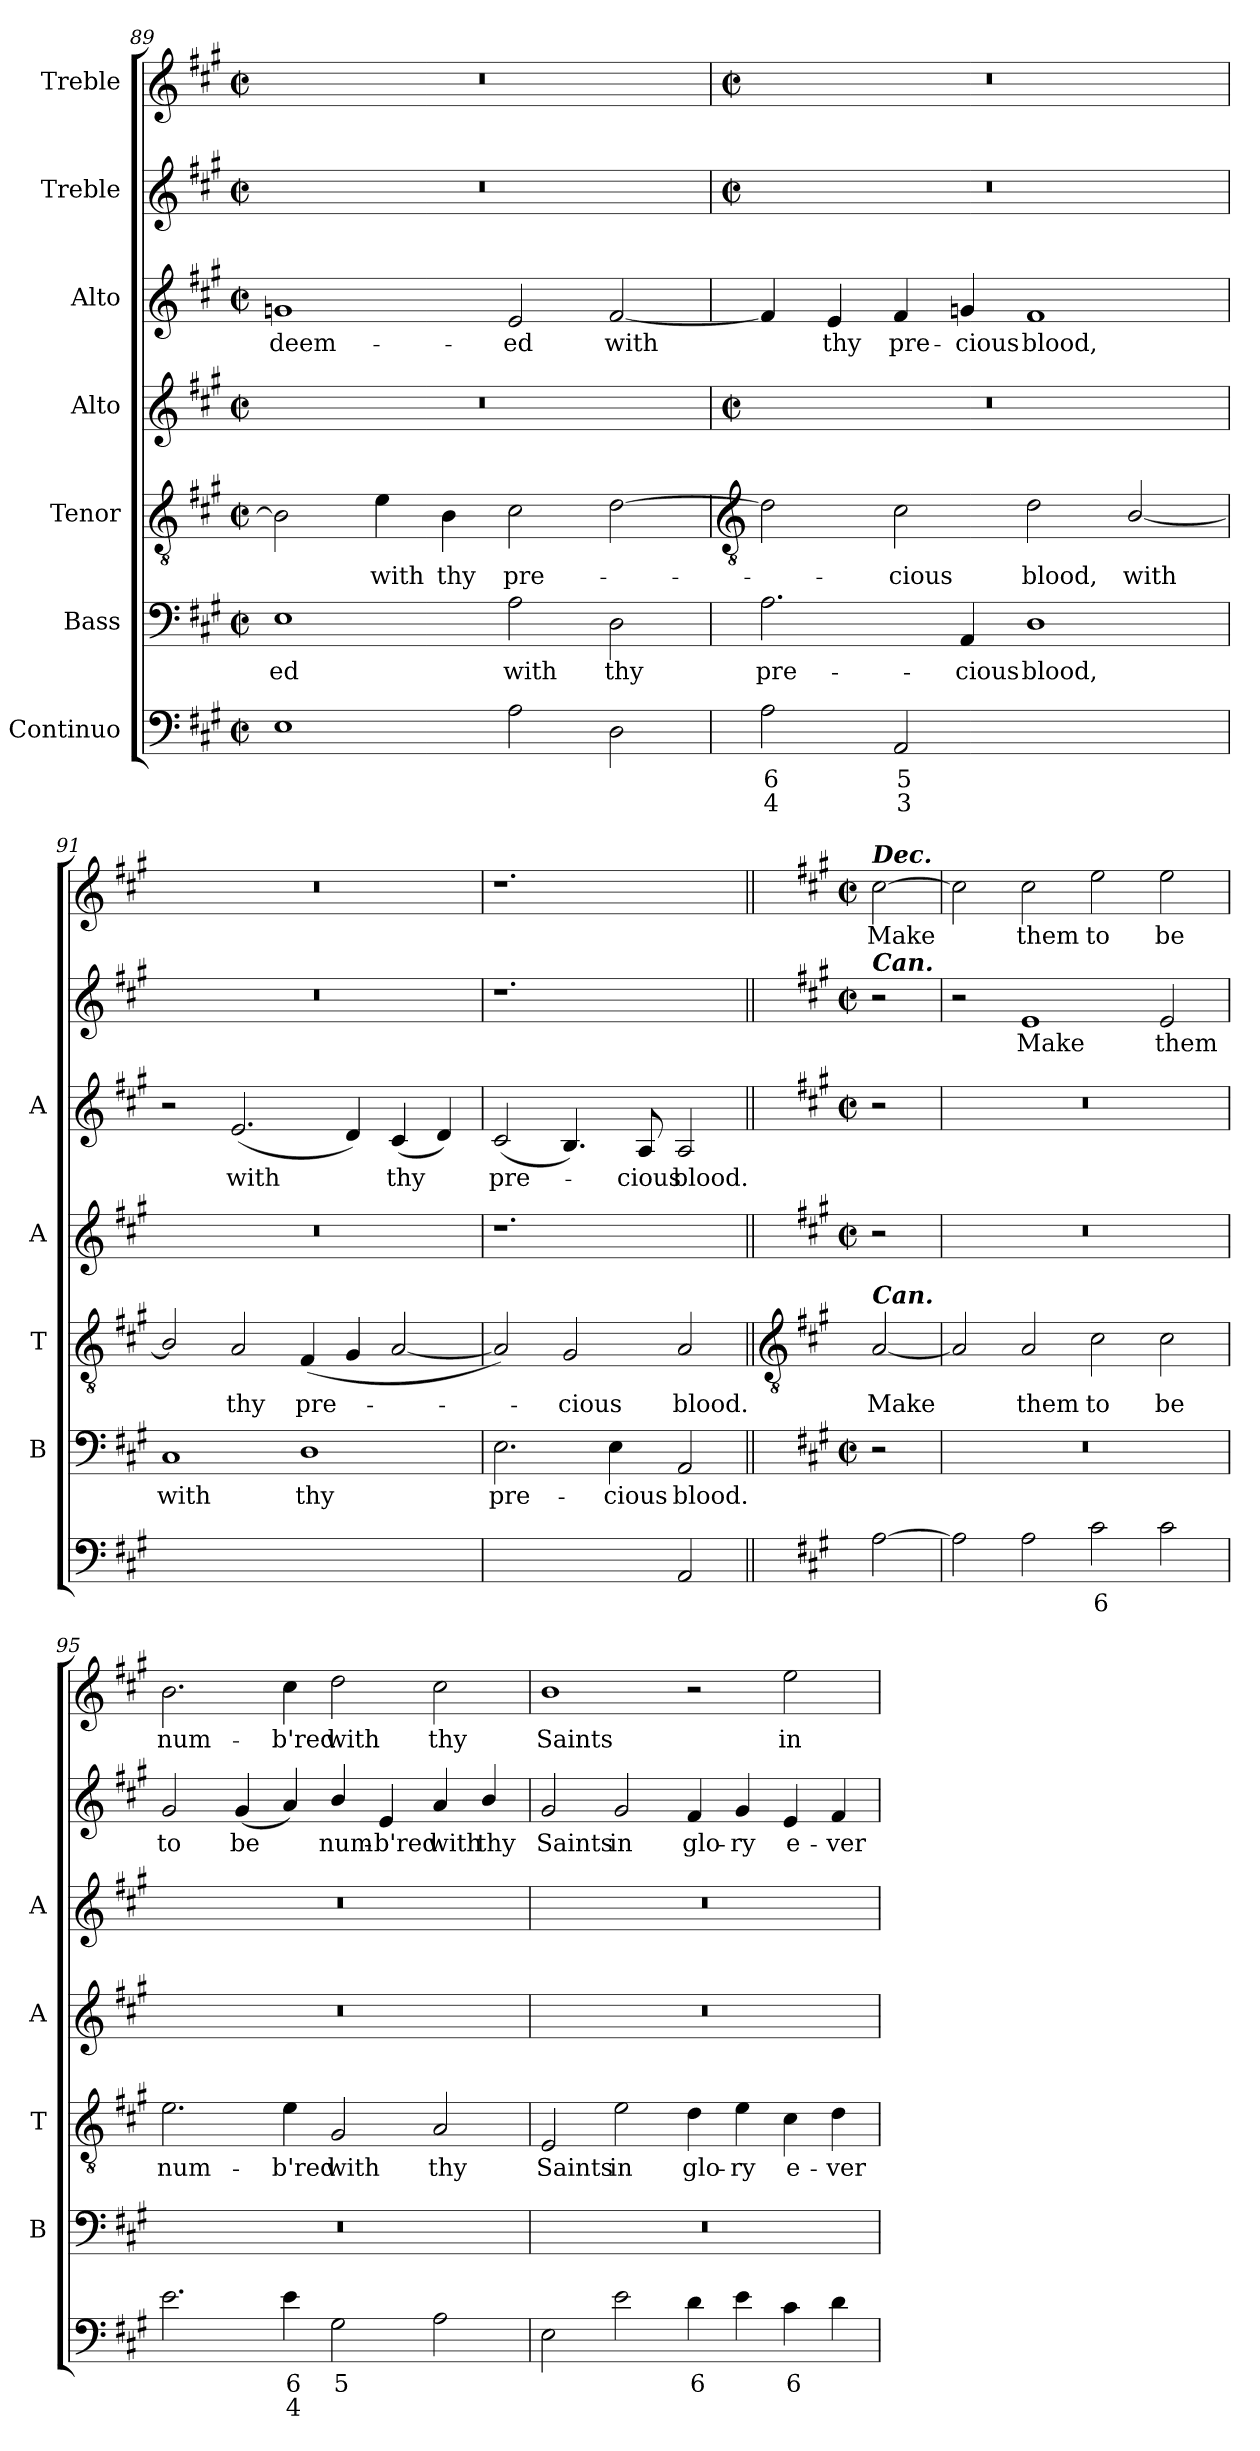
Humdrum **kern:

**kern	**text	**text	**kern	**text	**kern	**text	**kern	**kern	**text	**kern	**text	**kern	**text
*part7	*part7	*part7	*part6	*part6	*part5	*part5	*part4	*part3	*part3	*part2	*part2	*part1	*part1
*staff7	*staff7	*staff7	*staff6	*staff6	*staff5	*staff5	*staff4	*staff3	*staff3	*staff2	*staff2	*staff1	*staff1
*I"Continuo	*	*	*I"Bass	*	*I"Tenor	*	*I"Alto	*I"Alto	*	*I"Treble	*	*I"Treble	*
*	*	*	*I'B	*	*I'T	*	*I'A	*I'A	*	*	*	*	*
*clefF4	*	*	*clefF4	*	*clefGv2	*	*clefG2	*clefG2	*	*clefG2	*	*clefG2	*
*k[f#c#g#]	*	*	*k[f#c#g#]	*	*k[f#c#g#]	*	*k[f#c#g#]	*k[f#c#g#]	*	*k[f#c#g#]	*	*k[f#c#g#]	*
*A:	*	*	*A:	*	*A:	*	*A:	*A:	*	*A:	*	*A:	*
*M4/2	*	*	*M4/2	*	*M4/2	*	*M4/2	*M4/2	*	*M4/2	*	*M4/2	*
*met(c|)	*	*	*met(c|)	*	*met(c|)	*	*met(c|)	*met(c|)	*	*met(c|)	*	*met(c|)	*
=89	=89	=89	=89	=89	=89	=89	=89	=89	=89	=89	=89	=89	=89
!	!	!	!	!LO:LY:b	!	!	!	!	!LO:LY:b	!	!	!	!
1E	.	.	1E	-ed	2B]	.	0r	1gn	-deem-	0r	.	0r	.
!	!	!	!	!	!	!LO:LY:b	!	!	!	!	!	!	!
.	.	.	.	.	4e	with	.	.	.	.	.	.	.
!	!	!	!	!	!	!LO:LY:b	!	!	!	!	!	!	!
.	.	.	.	.	4B	thy	.	.	.	.	.	.	.
!	!	!	!	!LO:LY:b	!	!LO:LY:b	!	!	!LO:LY:b	!	!	!	!
2A	.	.	2A	with	2c#	pre-	.	2e	-ed	.	.	.	.
!	!	!	!	!LO:LY:b	!	!	!	!	!LO:LY:b	!	!	!	!
2D	.	.	2D	thy	[2d	.	.	[2f#	with	.	.	.	.
!!LO:LB:g=z
=90	=90	=90	=90	=90	=90	=90	=90	=90	=90	=90	=90	=90	=90
*	*	*	*	*	*clefGv2	*	*	*	*	*	*	*	*
*	*	*	*	*	*	*	*M4/2	*	*	*M4/2	*	*M4/2	*
*	*	*	*	*	*	*	*met(c|)	*	*	*met(c|)	*	*met(c|)	*
!	!LO:LY:b	!LO:LY:b	!	!LO:LY:b	!	!	!	!	!	!	!	!	!
2A	6	4	2.A	pre-	2d]	.	0r	4f#]	.	0r	.	0r	.
!	!	!	!	!	!	!	!	!	!LO:LY:b	!	!	!	!
.	.	.	.	.	.	.	.	4e	thy	.	.	.	.
!	!LO:LY:b	!LO:LY:b	!	!	!	!LO:LY:b	!	!	!LO:LY:b	!	!	!	!
2AA	5	3	.	.	2c#	cious	.	4f#	pre-	.	.	.	.
!	!	!	!	!LO:LY:b	!	!	!	!	!LO:LY:b	!	!	!	!
.	.	.	4AA	-cious	.	.	.	4gn	-cious	.	.	.	.
!	!LO:LY:b	!	!	!LO:LY:b	!	!LO:LY:b	!	!	!LO:LY:b	!	!	!	!
[2Dyy	5	.	1D	blood,	2d	blood,	.	1f#	blood,	.	.	.	.
!	!LO:LY:b	!	!	!	!	!LO:LY:b	!	!	!	!	!	!	!
2Dyy]	6	.	.	.	[2B/	with	.	.	.	.	.	.	.
=91	=91	=91	=91	=91	=91	=91	=91	=91	=91	=91	=91	=91	=91
!	!LO:LY:b	!	!	!LO:LY:b	!	!	!	!	!	!	!	!	!
[2C#yy	7	.	1C#	with	2B/]	.	0r	2r	.	0r	.	0r	.
!	!LO:LY:b	!	!	!	!	!LO:LY:b	!	!	!LO:LY:b	!	!	!	!
2C#yy]	6	.	.	.	2A	thy	.	(<2.e	with	.	.	.	.
!	!LO:LY:b	!LO:LY:b	!	!LO:LY:b	!	!LO:LY:b	!	!	!	!	!	!	!
[4Dyy	9	3	1D	thy	(<4F#	pre-	.	.	.	.	.	.	.
!	!LO:LY:b	!LO:LY:b	!	!	!	!	!	!	!	!	!	!	!
4Dyy_	8	4	.	.	4G#	.	.	4d)	.	.	.	.	.
!	!LO:LY:b	!LO:LY:b	!	!	!	!	!	!	!LO:LY:b	!	!	!	!
4Dyy_	7	5	.	.	[2A	.	.	(<4c#	thy	.	.	.	.
!	!LO:LY:b	!	!	!	!	!	!	!	!	!	!	!	!
4Dyy]	8	.	.	.	.	.	.	4d)	.	.	.	.	.
=92	=92	=92	=92	=92	=92	=92	=92	=92	=92	=92	=92	=92	=92
!	!LO:LY:b	!LO:LY:b	!	!LO:LY:b	!	!	!	!	!LO:LY:b	!	!	!	!
[2Eyy	6	4	2.E	pre-	2A])	.	1.r	(<2c#	pre-	1.r	.	1.r	.
!	!LO:LY:b	!LO:LY:b	!	!	!	!LO:LY:b	!	!	!	!	!	!	!
2Eyy]	5	3	.	.	2G#	cious	.	4.B)	.	.	.	.	.
!	!	!	!	!LO:LY:b	!	!	!	!	!	!	!	!	!
.	.	.	4E	-cious	.	.	.	.	.	.	.	.	.
!	!	!	!	!	!	!	!	!	!LO:LY:b	!	!	!	!
.	.	.	.	.	.	.	.	8A	cious	.	.	.	.
!	!	!	!	!LO:LY:b	!	!LO:LY:b	!	!	!LO:LY:b	!	!	!	!
2AA	.	.	2AA	blood.	2A	blood.	.	2A	blood.	.	.	.	.
!!LO:LB:g=z
=93||	=93||	=93||	=93||	=93||	=93||	=93||	=93||	=93||	=93||	=93||	=93||	=93||	=93||
*	*	*	*	*	*clefGv2	*	*	*	*	*	*	*	*
*	*	*	*	*	*	*	*	*	*	*k[f#c#g#]	*	*k[f#c#g#]	*
*	*	*	*	*	*	*	*	*	*	*A:	*	*A:	*
*	*	*	*M4/2	*	*	*	*M4/2	*M4/2	*	*M4/2	*	*M4/2	*
*	*	*	*met(c|)	*	*	*	*met(c|)	*met(c|)	*	*met(c|)	*	*met(c|)	*
!	!	!	!	!	!	!	!	!	!	!	!	!LO:TX:a:Bi:t=Dec.	!
!	!	!	!	!	!	!	!	!	!	!LO:TX:a:Bi:t=Can.	!	!	!
!	!	!	!	!	!LO:TX:a:Bi:t=Can.	!	!	!	!	!	!	!	!
!	!	!	!	!	!	!LO:LY:b	!	!	!	!	!	!	!LO:LY:b
[2A	.	.	2r	.	[2A	Make	2r	2r	.	2r	.	[2cc#	Make
=94	=94	=94	=94	=94	=94	=94	=94	=94	=94	=94	=94	=94	=94
2A]	.	.	0r	.	2A]	.	0r	0r	.	2r	.	2cc#]	.
!	!	!	!	!	!	!LO:LY:b	!	!	!	!	!LO:LY:b	!	!LO:LY:b
2A	.	.	.	.	2A	them	.	.	.	1e	Make	2cc#	them
!	!LO:LY:b	!	!	!	!	!LO:LY:b	!	!	!	!	!	!	!LO:LY:b
2c#	6	.	.	.	2c#	to	.	.	.	.	.	2ee	to
!	!	!	!	!	!	!LO:LY:b	!	!	!	!	!LO:LY:b	!	!LO:LY:b
2c#	.	.	.	.	2c#	be	.	.	.	2e	them	2ee	be
=95	=95	=95	=95	=95	=95	=95	=95	=95	=95	=95	=95	=95	=95
!	!	!	!	!	!	!LO:LY:b	!	!	!	!	!LO:LY:b	!	!LO:LY:b
2.e	.	.	0r	.	2.e	num-	0r	0r	.	2g#	to	2.b	num-
!	!	!	!	!	!	!	!	!	!	!	!LO:LY:b	!	!
.	.	.	.	.	.	.	.	.	.	(<4g#	be	.	.
!	!LO:LY:b	!LO:LY:b	!	!	!	!LO:LY:b	!	!	!	!	!	!	!LO:LY:b
4e	6	4	.	.	4e	-b'red	.	.	.	4a)	.	4cc#	-b'red
!	!LO:LY:b	!	!	!	!	!LO:LY:b	!	!	!	!	!LO:LY:b	!	!LO:LY:b
2G#	5	.	.	.	2G#	with	.	.	.	4b/	num-	2dd	with
!	!	!	!	!	!	!	!	!	!	!	!LO:LY:b	!	!
.	.	.	.	.	.	.	.	.	.	4e	-b'red	.	.
!	!	!	!	!	!	!LO:LY:b	!	!	!	!	!LO:LY:b	!	!LO:LY:b
2A	.	.	.	.	2A	thy	.	.	.	4a	with	2cc#	thy
!	!	!	!	!	!	!	!	!	!	!	!LO:LY:b	!	!
.	.	.	.	.	.	.	.	.	.	4b/	thy	.	.
=96	=96	=96	=96	=96	=96	=96	=96	=96	=96	=96	=96	=96	=96
!	!	!	!	!	!	!LO:LY:b	!	!	!	!	!LO:LY:b	!	!LO:LY:b
2E	.	.	0r	.	2E	Saints	0r	0r	.	2g#	Saints	1b	Saints
!	!	!	!	!	!	!LO:LY:b	!	!	!	!	!LO:LY:b	!	!
2e	.	.	.	.	2e	in	.	.	.	2g#	in	.	.
!	!LO:LY:b	!	!	!	!	!LO:LY:b	!	!	!	!	!LO:LY:b	!	!
4d	6	.	.	.	4d	glo-	.	.	.	4f#	glo-	2r	.
!	!	!	!	!	!	!LO:LY:b	!	!	!	!	!LO:LY:b	!	!
4e	.	.	.	.	4e	-ry	.	.	.	4g#	-ry	.	.
!	!LO:LY:b	!	!	!	!	!LO:LY:b	!	!	!	!	!LO:LY:b	!	!LO:LY:b
4c#	6	.	.	.	4c#	e-	.	.	.	4e	e-	2ee	in
!	!	!	!	!	!	!LO:LY:b	!	!	!	!	!LO:LY:b	!	!
4d	.	.	.	.	4d	-ver-	.	.	.	4f#	-ver-	.	.
=	=	=	=	=	=	=	=	=	=	=	=	=	=
*-	*-	*-	*-	*-	*-	*-	*-	*-	*-	*-	*-	*-	*-
